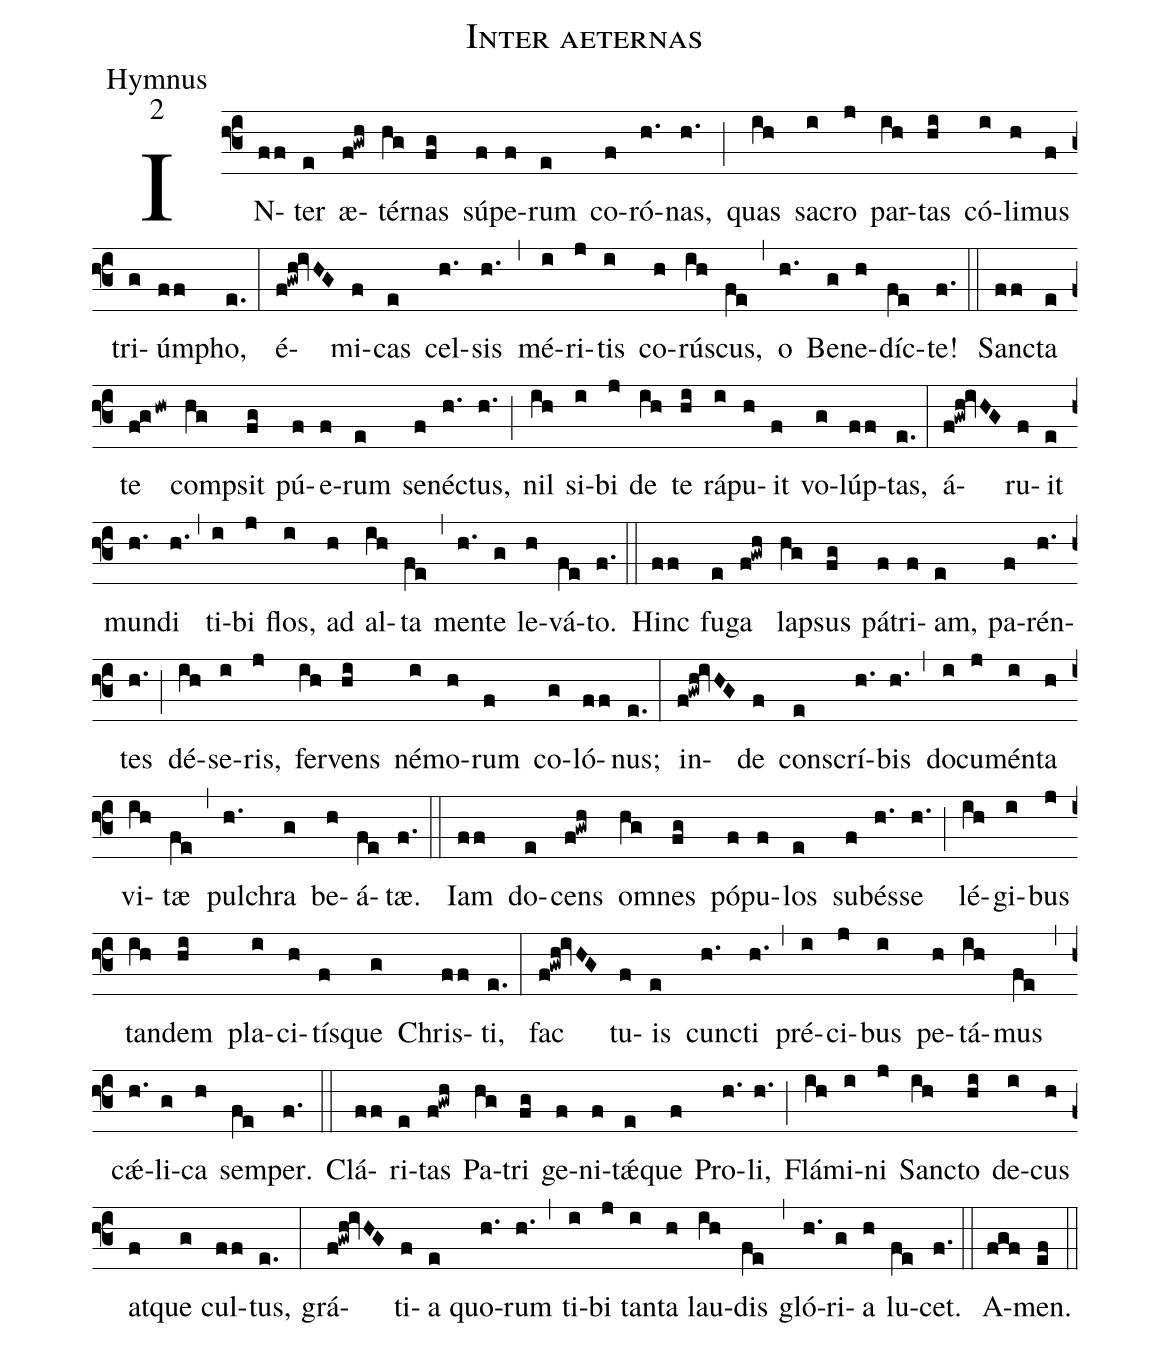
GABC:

name: Inter aeternas;
office-part: Hymnus;
mode: 2;
%%
(f3)
IN(ff)ter(e) æ(f!gwh)tér(hg)nas(fg) sú(f)pe(f)rum(e) co(f)ró(h.)nas,(h.) (;)
quas(ih) sa(i)cro(j) par(ih)tas(hi) có(i)li(h)mus(f) tri(g)úm(ff)pho,(e.) (:)
é(f!gwh!ivHG)mi(f)cas(e) cel(h.)sis(h.) (,)
mé(i)ri(j)tis(i) co(h)rús(ih)cus,(fe) (,)
o(h.) Be(g)ne(h)díc(fe)te!(f.) (::)

San(ff)cta(e) te(f!ghw) com(hg)psit(fg) pú(f)e(f)rum(e) se(f)néc(h.)tus,(h.) (;)
nil(ih) si(i)bi(j) de(ih) te(hi) rá(i)pu(h)it(f) vo(g)lúp(ff)tas,(e.) (:)
á(f!gwh!ivHG)ru(f)it(e) mun(h.)di(h.) (,)
ti(i)bi(j) flos,(i) ad(h) al(ih)ta(fe) (,)
men(h.)te(g) le(h)vá(fe)to.(f.) (::)

Hinc(ff) fu(e)ga(f!gwh) lap(hg)sus(fg) pá(f)tri(f)am,(e) pa(f)rén(h.)tes(h.) (;)
dé(ih)se(i)ris,(j) fer(ih)vens(hi) né(i)mo(h)rum(f) co(g)ló(ff)nus;(e.) (:)
in(f!gwh!ivHG)de(f) con(e)scrí(h.)bis(h.) (,)
do(i)cu(j)mén(i)ta(h) vi(ih)tæ(fe) (,)
pul(h.)chra(g) be(h)á(fe)tæ.(f.) (::)

Iam(ff) do(e)cens(f!gwh) om(hg)nes(fg) pó(f)pu(f)los(e) su(f)bés(h.)se(h.) (;)
lé(ih)gi(i)bus(j) tan(ih)dem(hi) pla(i)ci(h)tís(f)que(g) Chris(ff)ti,(e.) (:)
fac(f!gwh!ivHG) tu(f)is(e) cun(h.)cti(h.) (,)
pré(i)ci(j)bus(i) pe(h)tá(ih)mus(fe) (,)
cǽ(h.)li(g)ca(h) sem(fe)per.(f.) (::)

Clá(ff)ri(e)tas(f!gwh) Pa(hg)tri(fg) ge(f)ni(f)tǽ(e)que(f) Pro(h.)li,(h.) (;)
Flá(ih)mi(i)ni(j) San(ih)cto(hi) de(i)cus(h) at(f)que(g) cul(ff)tus,(e.) (:)
grá(f!gwh!ivHG)ti(f)a(e) quo(h.)rum(h.) (,)
ti(i)bi(j) tan(i)ta(h) lau(ih)dis(fe) (,)
gló(h.)ri(g)a(h) lu(fe)cet.(f.) (::)

A(fgf)men.(ef) (::)
